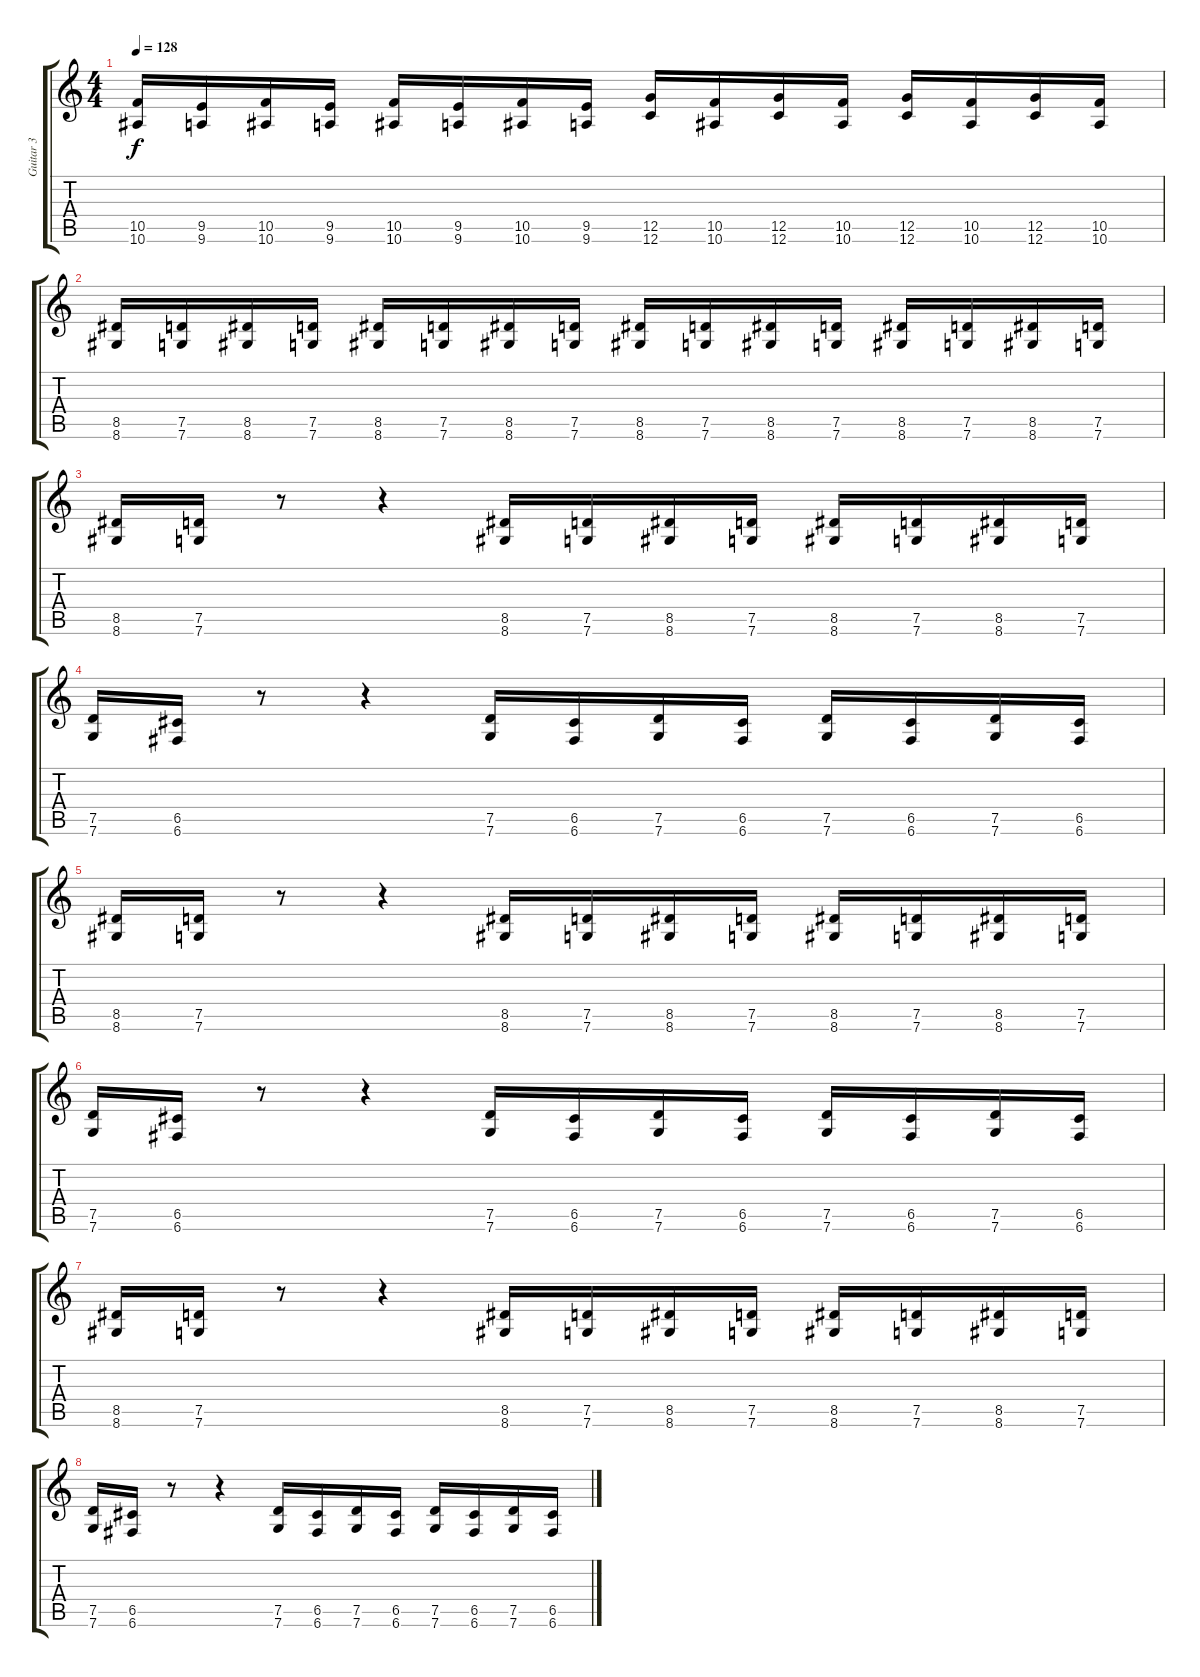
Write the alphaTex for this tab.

\track ("Guitar 3" "Guitar 3") {instrument distortionguitar}
\staff {score tabs}
\tuning (D4 A3 F3 C3 G2 C2) {hide}
\ts (4 4)
\tempo 128
\clef g2
\ks c
(10.5 10.6).16{dy f} (9.5 9.6).16 (10.5 10.6).16 (9.5 9.6).16 (10.5 10.6).16 (9.5 9.6).16 (10.5 10.6).16 (9.5 9.6).16 (12.5 12.6).16 (10.5 10.6).16 (12.5 12.6).16 (10.5 10.6).16 (12.5 12.6).16 (10.5 10.6).16 (12.5 12.6).16 (10.5 10.6).16 |
(8.5 8.6).16 (7.5 7.6).16 (8.5 8.6).16 (7.5 7.6).16 (8.5 8.6).16 (7.5 7.6).16 (8.5 8.6).16 (7.5 7.6).16 (8.5 8.6).16 (7.5 7.6).16 (8.5 8.6).16 (7.5 7.6).16 (8.5 8.6).16 (7.5 7.6).16 (8.5 8.6).16 (7.5 7.6).16 |
(8.5 8.6).16 (7.5 7.6).16 r.8 r.4 (8.5 8.6).16 (7.5 7.6).16 (8.5 8.6).16 (7.5 7.6).16 (8.5 8.6).16 (7.5 7.6).16 (8.5 8.6).16 (7.5 7.6).16 |
(7.5 7.6).16 (6.5 6.6).16 r.8 r.4 (7.5 7.6).16 (6.5 6.6).16 (7.5 7.6).16 (6.5 6.6).16 (7.5 7.6).16 (6.5 6.6).16 (7.5 7.6).16 (6.5 6.6).16 |
(8.5 8.6).16 (7.5 7.6).16 r.8 r.4 (8.5 8.6).16 (7.5 7.6).16 (8.5 8.6).16 (7.5 7.6).16 (8.5 8.6).16 (7.5 7.6).16 (8.5 8.6).16 (7.5 7.6).16 |
(7.5 7.6).16 (6.5 6.6).16 r.8 r.4 (7.5 7.6).16 (6.5 6.6).16 (7.5 7.6).16 (6.5 6.6).16 (7.5 7.6).16 (6.5 6.6).16 (7.5 7.6).16 (6.5 6.6).16 |
(8.5 8.6).16 (7.5 7.6).16 r.8 r.4 (8.5 8.6).16 (7.5 7.6).16 (8.5 8.6).16 (7.5 7.6).16 (8.5 8.6).16 (7.5 7.6).16 (8.5 8.6).16 (7.5 7.6).16 |
(7.5 7.6).16 (6.5 6.6).16 r.8 r.4 (7.5 7.6).16 (6.5 6.6).16 (7.5 7.6).16 (6.5 6.6).16 (7.5 7.6).16 (6.5 6.6).16 (7.5 7.6).16 (6.5 6.6).16
